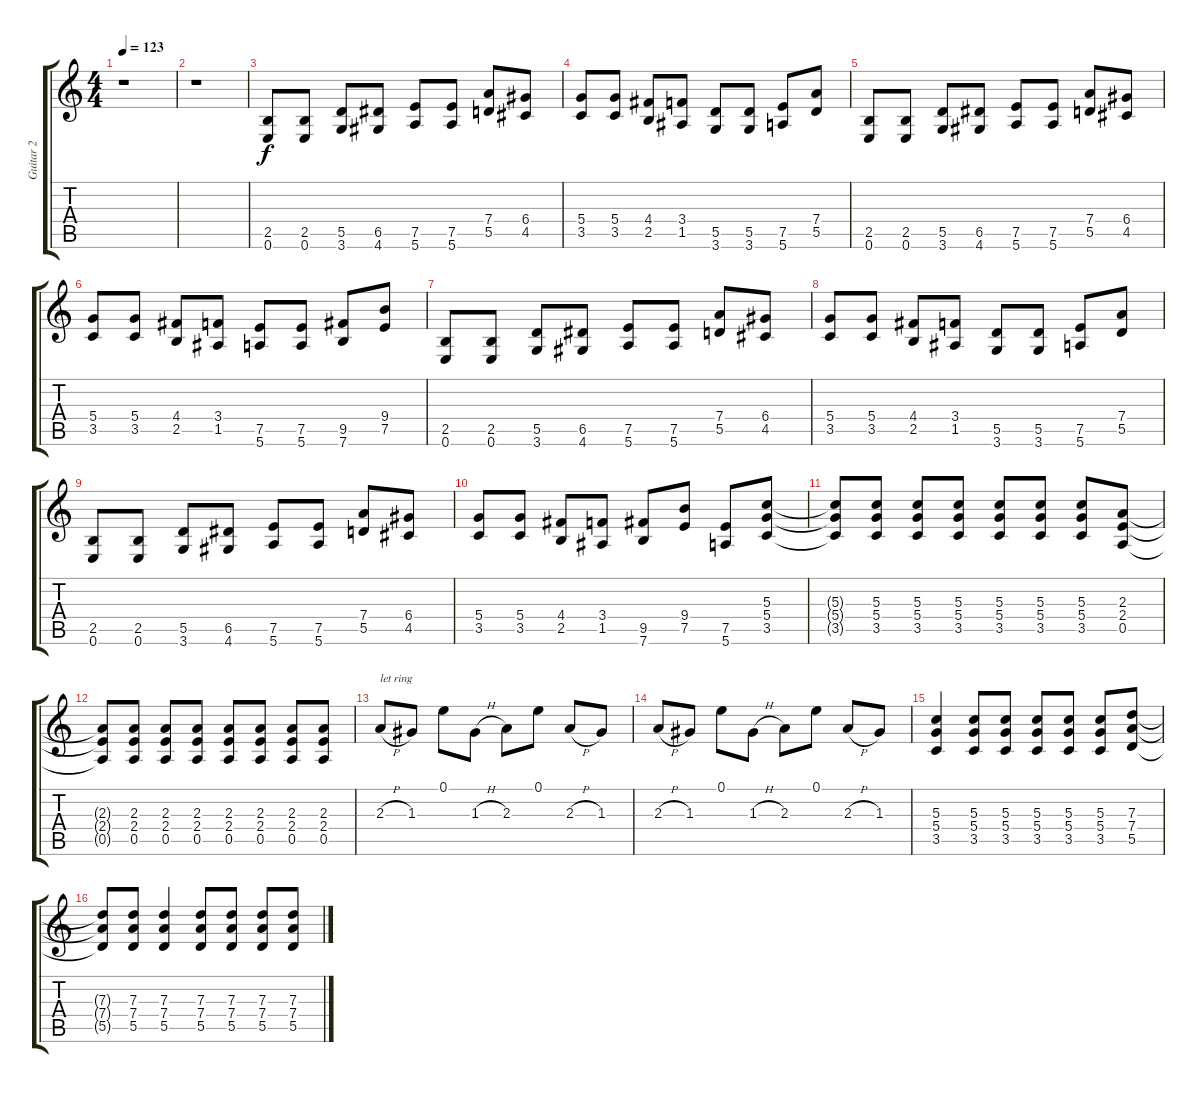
\track ("Guitar 2" "Guitar 2") {instrument overdrivenguitar}
\staff {score tabs}
\tuning (E4 B3 G3 D3 A2 E2) {hide}
\ts (4 4)
\tempo 123
\clef g2
\ks c
r.1{dy f} |
r.1 |
(2.5 0.6).8 (2.5 0.6).8 (5.5 3.6).8 (6.5 4.6).8 (7.5 5.6).8 (7.5 5.6).8 (7.4 5.5).8 (6.4 4.5).8 |
(5.4 3.5).8 (5.4 3.5).8 (4.4 2.5).8 (3.4 1.5).8 (5.5 3.6).8 (5.5 3.6).8 (7.5 5.6).8 (7.4 5.5).8 |
(2.5 0.6).8 (2.5 0.6).8 (5.5 3.6).8 (6.5 4.6).8 (7.5 5.6).8 (7.5 5.6).8 (7.4 5.5).8 (6.4 4.5).8 |
(5.4 3.5).8 (5.4 3.5).8 (4.4 2.5).8 (3.4 1.5).8 (7.5 5.6).8 (7.5 5.6).8 (9.5 7.6).8 (9.4 7.5).8 |
(2.5 0.6).8 (2.5 0.6).8 (5.5 3.6).8 (6.5 4.6).8 (7.5 5.6).8 (7.5 5.6).8 (7.4 5.5).8 (6.4 4.5).8 |
(5.4 3.5).8 (5.4 3.5).8 (4.4 2.5).8 (3.4 1.5).8 (5.5 3.6).8 (5.5 3.6).8 (7.5 5.6).8 (7.4 5.5).8 |
(2.5 0.6).8 (2.5 0.6).8 (5.5 3.6).8 (6.5 4.6).8 (7.5 5.6).8 (7.5 5.6).8 (7.4 5.5).8 (6.4 4.5).8 |
(5.4 3.5).8 (5.4 3.5).8 (4.4 2.5).8 (3.4 1.5).8 (9.5 7.6).8 (9.4 7.5).8 (7.5 5.6).8 (5.3 5.4 3.5).8 |
(5.3{t} 5.4{t} 3.5{t}).8 (5.3 5.4 3.5).8 (5.3 5.4 3.5).8 (5.3 5.4 3.5).8 (5.3 5.4 3.5).8 (5.3 5.4 3.5).8 (5.3 5.4 3.5).8 (2.3 2.4 0.5).8 |
(2.3{t} 2.4{t} 0.5{t}).8 (2.3 2.4 0.5).8 (2.3 2.4 0.5).8 (2.3 2.4 0.5).8 (2.3 2.4 0.5).8 (2.3 2.4 0.5).8 (2.3 2.4 0.5).8 (2.3 2.4 0.5).8 |
2.3{h}.8{txt "let ring" volume 16} 1.3.8 0.1.8 1.3{h}.8 2.3.8 0.1.8 2.3{h}.8 1.3.8 |
2.3{h}.8 1.3.8 0.1.8 1.3{h}.8 2.3.8 0.1.8 2.3{h}.8 1.3.8 |
(5.3 5.4 3.5).4{volume 11} (5.3 5.4 3.5).8 (5.3 5.4 3.5).8 (5.3 5.4 3.5).8 (5.3 5.4 3.5).8 (5.3 5.4 3.5).8 (7.3 7.4 5.5).8 |
(7.3{t} 7.4{t} 5.5{t}).8 (7.3 7.4 5.5).8 (7.3 7.4 5.5).4 (7.3 7.4 5.5).8 (7.3 7.4 5.5).8 (7.3 7.4 5.5).8 (7.3 7.4 5.5).8
